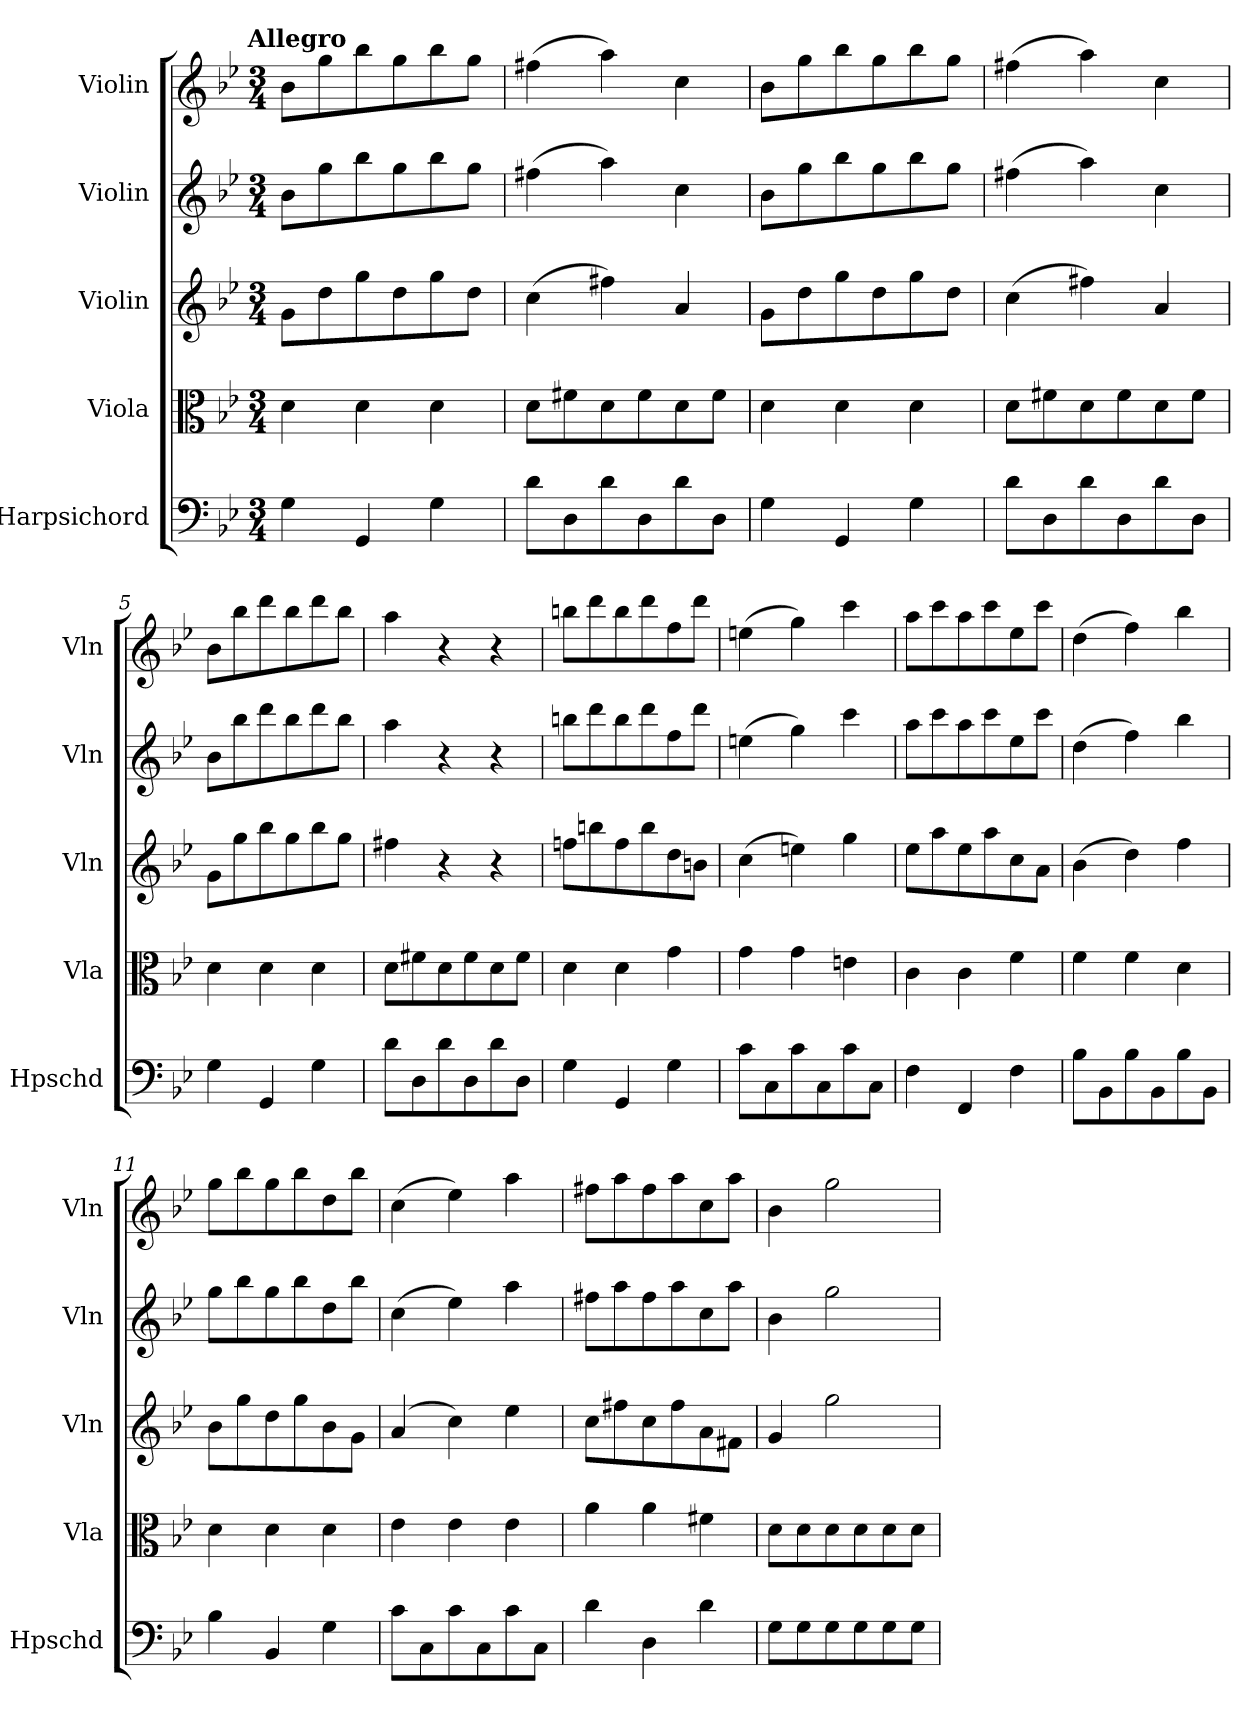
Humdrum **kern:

**kern	**kern	**kern	**kern	**kern
*part5	*part4	*part3	*part2	*part1
*staff5	*staff4	*staff3	*staff2	*staff1
*I"Harpsichord	*I"Viola	*I"Violin	*I"Violin	*I"Violin
*I'Hpschd	*I'Vla	*I'Vln	*I'Vln	*I'Vln
*clefF4	*clefC3	*clefG2	*clefG2	*clefG2
*k[b-e-]	*k[b-e-]	*k[b-e-]	*k[b-e-]	*k[b-e-]
*g:	*g:	*g:	*g:	*g:
!!LO:TX:omd:t=Allegro
*M3/4	*M3/4	*M3/4	*M3/4	*M3/4
*MM132	*MM132	*MM132	*MM132	*MM132
=1	=1	=1	=1	=1
4G\	4d\	8g\L	8b-\L	8b-\L
.	.	8dd\	8gg\	8gg\
4GG/	4d\	8gg\	8bb-\	8bb-\
.	.	8dd\	8gg\	8gg\
4G\	4d\	8gg\	8bb-\	8bb-\
.	.	8dd\J	8gg\J	8gg\J
=2	=2	=2	=2	=2
8d\L	8d\L	(4cc\	(4ff#X\	(4ff#X\
8D\	8f#X\	.	.	.
8d\	8d\	4ff#X\)	4aa\)	4aa\)
8D\	8f#\	.	.	.
8d\	8d\	4a/	4cc\	4cc\
8D\J	8f#\J	.	.	.
=3	=3	=3	=3	=3
4G\	4d\	8g\L	8b-\L	8b-\L
.	.	8dd\	8gg\	8gg\
4GG/	4d\	8gg\	8bb-\	8bb-\
.	.	8dd\	8gg\	8gg\
4G\	4d\	8gg\	8bb-\	8bb-\
.	.	8dd\J	8gg\J	8gg\J
=4	=4	=4	=4	=4
8d\L	8d\L	(4cc\	(4ff#X\	(4ff#X\
8D\	8f#X\	.	.	.
8d\	8d\	4ff#X\)	4aa\)	4aa\)
8D\	8f#\	.	.	.
8d\	8d\	4a/	4cc\	4cc\
8D\J	8f#\J	.	.	.
=5	=5	=5	=5	=5
4G\	4d\	8g\L	8b-\L	8b-\L
.	.	8gg\	8bb-\	8bb-\
4GG/	4d\	8bb-\	8ddd\	8ddd\
.	.	8gg\	8bb-\	8bb-\
4G\	4d\	8bb-\	8ddd\	8ddd\
.	.	8gg\J	8bb-\J	8bb-\J
=6	=6	=6	=6	=6
8d\L	8d\L	4ff#X\	4aa\	4aa\
8D\	8f#X\	.	.	.
8d\	8d\	4r	4r	4r
8D\	8f#\	.	.	.
8d\	8d\	4r	4r	4r
8D\J	8f#\J	.	.	.
=7	=7	=7	=7	=7
4G\	4d\	8ffn\L	8bbn\L	8bbn\L
.	.	8bbn\	8ddd\	8ddd\
4GG/	4d\	8ff\	8bb\	8bb\
.	.	8bb\	8ddd\	8ddd\
4G\	4g\	8dd\	8ff\	8ff\
.	.	8bn\J	8ddd\J	8ddd\J
=8	=8	=8	=8	=8
8c\L	4g\	(4cc\	(4een\	(4een\
8C\	.	.	.	.
8c\	4g\	4een\)	4gg\)	4gg\)
8C\	.	.	.	.
8c\	4en\	4gg\	4ccc\	4ccc\
8C\J	.	.	.	.
=9	=9	=9	=9	=9
4F\	4c\	8ee-\L	8aa\L	8aa\L
.	.	8aa\	8ccc\	8ccc\
4FF/	4c\	8ee-\	8aa\	8aa\
.	.	8aa\	8ccc\	8ccc\
4F\	4f\	8cc\	8ee-\	8ee-\
.	.	8a\J	8ccc\J	8ccc\J
=10	=10	=10	=10	=10
8B-\L	4f\	(4b-\	(4dd\	(4dd\
8BB-\	.	.	.	.
8B-\	4f\	4dd\)	4ff\)	4ff\)
8BB-\	.	.	.	.
8B-\	4d\	4ff\	4bb-\	4bb-\
8BB-\J	.	.	.	.
=11	=11	=11	=11	=11
4B-\	4d\	8b-\L	8gg\L	8gg\L
.	.	8gg\	8bb-\	8bb-\
4BB-/	4d\	8dd\	8gg\	8gg\
.	.	8gg\	8bb-\	8bb-\
4G\	4d\	8b-\	8dd\	8dd\
.	.	8g\J	8bb-\J	8bb-\J
=12	=12	=12	=12	=12
8c\L	4e-\	(4a/	(4cc\	(4cc\
8C\	.	.	.	.
8c\	4e-\	4cc\)	4ee-\)	4ee-\)
8C\	.	.	.	.
8c\	4e-\	4ee-\	4aa\	4aa\
8C\J	.	.	.	.
=13	=13	=13	=13	=13
4d\	4a\	8cc\L	8ff#X\L	8ff#X\L
.	.	8ff#X\	8aa\	8aa\
4D\	4a\	8cc\	8ff#\	8ff#\
.	.	8ff#\	8aa\	8aa\
4d\	4f#X\	8a\	8cc\	8cc\
.	.	8f#X\J	8aa\J	8aa\J
=14	=14	=14	=14	=14
8G\L	8d\L	4g/	4b-\	4b-\
8G\	8d\	.	.	.
8G\	8d\	2gg\	2gg\	2gg\
8G\	8d\	.	.	.
8G\	8d\	.	.	.
8G\J	8d\J	.	.	.
=	=	=	=	=
*-	*-	*-	*-	*-
